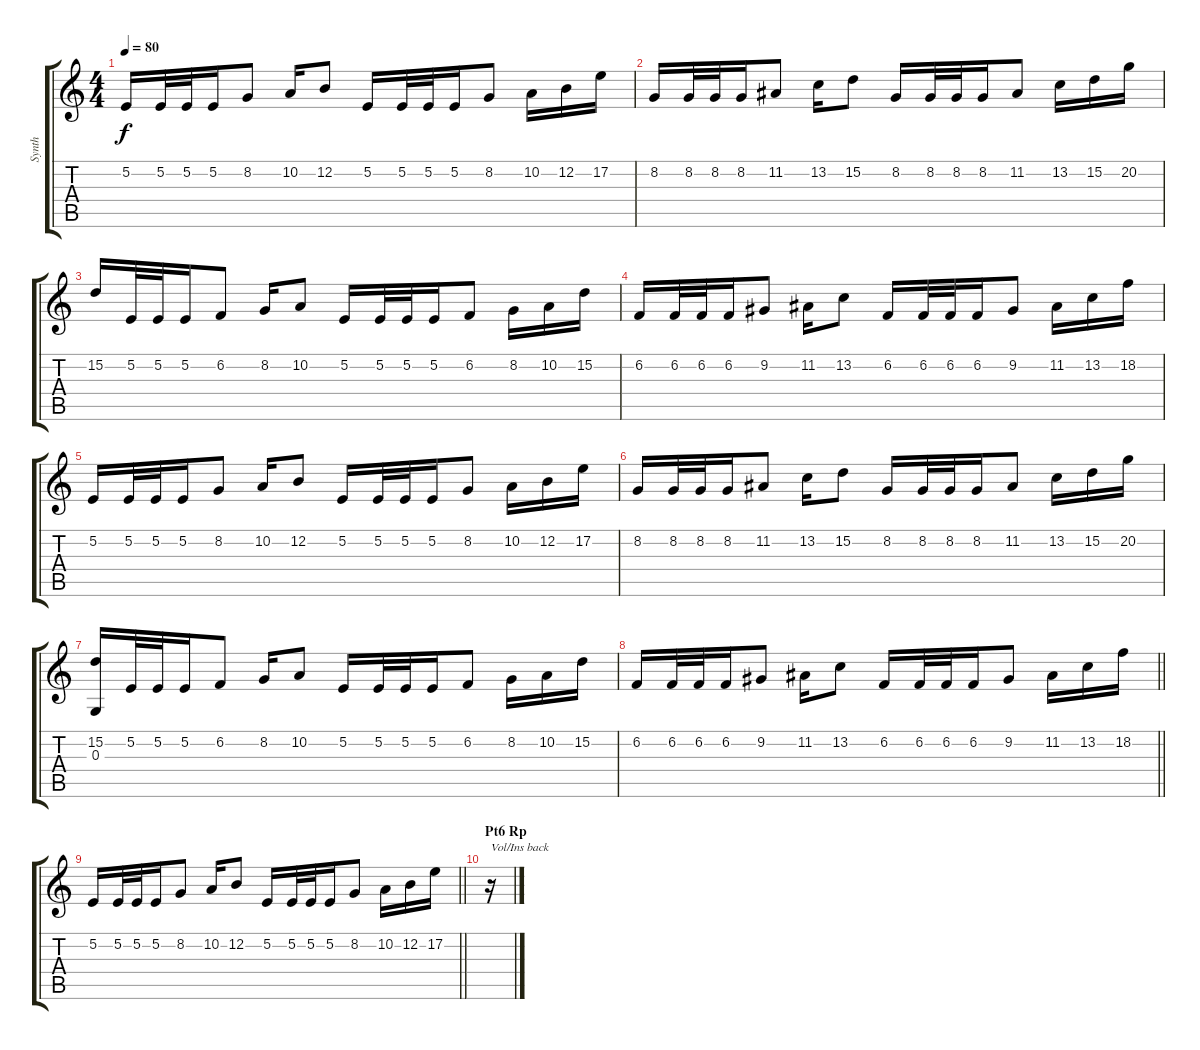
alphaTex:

\track ("Synth" "Synth") {instrument lead2sawtooth}
\staff {score tabs}
\tuning (E4 B3 G3 D3 A2 E2) {hide}
\ts (4 4)
\tempo 80
\clef g2
\ks c
5.2.16{dy f} 5.2.32 5.2.32 5.2.16 8.2.8 10.2.16 12.2.8 5.2.16 5.2.32 5.2.32 5.2.16 8.2.8 10.2.16 12.2.16 17.2.16 |
8.2.16 8.2.32 8.2.32 8.2.16 11.2.8 13.2.16 15.2.8 8.2.16 8.2.32 8.2.32 8.2.16 11.2.8 13.2.16 15.2.16 20.2.16 |
15.2.16 5.2.32 5.2.32 5.2.16 6.2.8 8.2.16 10.2.8 5.2.16 5.2.32 5.2.32 5.2.16 6.2.8 8.2.16 10.2.16 15.2.16 |
6.2.16 6.2.32 6.2.32 6.2.16 9.2.8 11.2.16 13.2.8 6.2.16 6.2.32 6.2.32 6.2.16 9.2.8 11.2.16 13.2.16 18.2.16 |
5.2.16 5.2.32 5.2.32 5.2.16 8.2.8 10.2.16 12.2.8 5.2.16 5.2.32 5.2.32 5.2.16 8.2.8 10.2.16 12.2.16 17.2.16 |
8.2.16 8.2.32 8.2.32 8.2.16 11.2.8 13.2.16 15.2.8 8.2.16 8.2.32 8.2.32 8.2.16 11.2.8 13.2.16 15.2.16 20.2.16 |
(15.2 0.3).16 5.2.32 5.2.32 5.2.16 6.2.8 8.2.16 10.2.8 5.2.16 5.2.32 5.2.32 5.2.16 6.2.8 8.2.16 10.2.16 15.2.16 |
\barLineRight lightlight
6.2.16 6.2.32 6.2.32 6.2.16 9.2.8 11.2.16 13.2.8 6.2.16 6.2.32 6.2.32 6.2.16 9.2.8 11.2.16 13.2.16 18.2.16 |
\barLineRight lightlight
5.2.16 5.2.32 5.2.32 5.2.16 8.2.8 10.2.16 12.2.8 5.2.16 5.2.32 5.2.32 5.2.16 8.2.8 10.2.16 12.2.16 17.2.16 |
\section ("" "Pt6 Rp")
r.16{txt "Vol/Ins back" volume 13 instrument lead2sawtooth}
